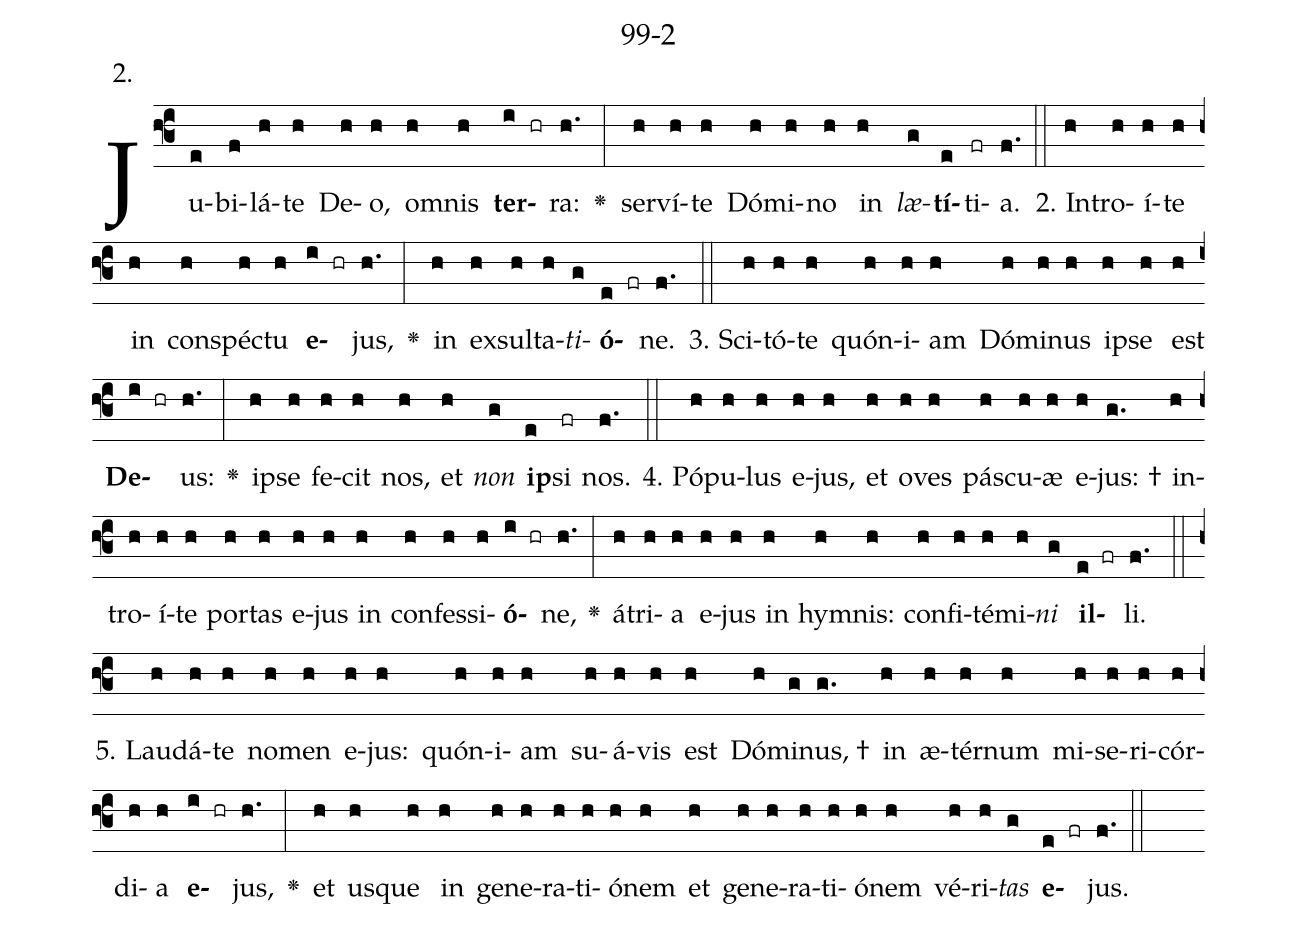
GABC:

name: 99-2;
annotation: 2.;
%%
(f3)Ju(e)bi(f)lá(h)te(h) De(h)o,(h) om(h)nis(h) <b>ter</b>(i hr)ra:(h.) <v>\greheightstar</v>(:) ser(h)ví(h)te(h) Dó(h)mi(h)no(h) in(h) <i>læ</i>(g)<b>tí</b>(e)ti(fr)a.(f.) (::)
2. In(h)tro(h)í(h)te(h) in(h) con(h)spéc(h)tu(h) <b>e</b>(i hr)jus,(h.) <v>\greheightstar</v>(:) in(h) ex(h)sul(h)ta(h)<i>ti</i>(g)<b>ó</b>(e fr)ne.(f.) (::)
3. Sci(h)tó(h)te(h) quón(h)i(h)am(h) Dó(h)mi(h)nus(h) ip(h)se(h) est(h) <b>De</b>(i hr)us:(h.) <v>\greheightstar</v>(:) ip(h)se(h) fe(h)cit(h) nos,(h) et(h) <i>non</i>(g) <b>ip</b>(e)si(fr) nos.(f.) (::)
4. Pó(h)pu(h)lus(h) e(h)jus,(h) et(h) o(h)ves(h) pás(h)cu(h)æ(h) e(h)jus: †(g.) in(h)tro(h)í(h)te(h) por(h)tas(h) e(h)jus(h) in(h) con(h)fes(h)si(h)<b>ó</b>(i hr)ne,(h.) <v>\greheightstar</v>(:) á(h)tri(h)a(h) e(h)jus(h) in(h) hym(h)nis:(h) con(h)fi(h)té(h)mi(h)<i>ni</i>(g) <b>il</b>(e fr)li.(f.) (::)
5. Lau(h)dá(h)te(h) no(h)men(h) e(h)jus:(h) quón(h)i(h)am(h) su(h)á(h)vis(h) est(h) Dó(h)mi(g)nus, †(g.) in(h) æ(h)tér(h)num(h) mi(h)se(h)ri(h)cór(h)di(h)a(h) <b>e</b>(i hr)jus,(h.) <v>\greheightstar</v>(:) et(h) us(h)que(h) in(h) ge(h)ne(h)ra(h)ti(h)ó(h)nem(h) et(h) ge(h)ne(h)ra(h)ti(h)ó(h)nem(h) vé(h)ri(h)<i>tas</i>(g) <b>e</b>(e fr)jus.(f.) (::)
